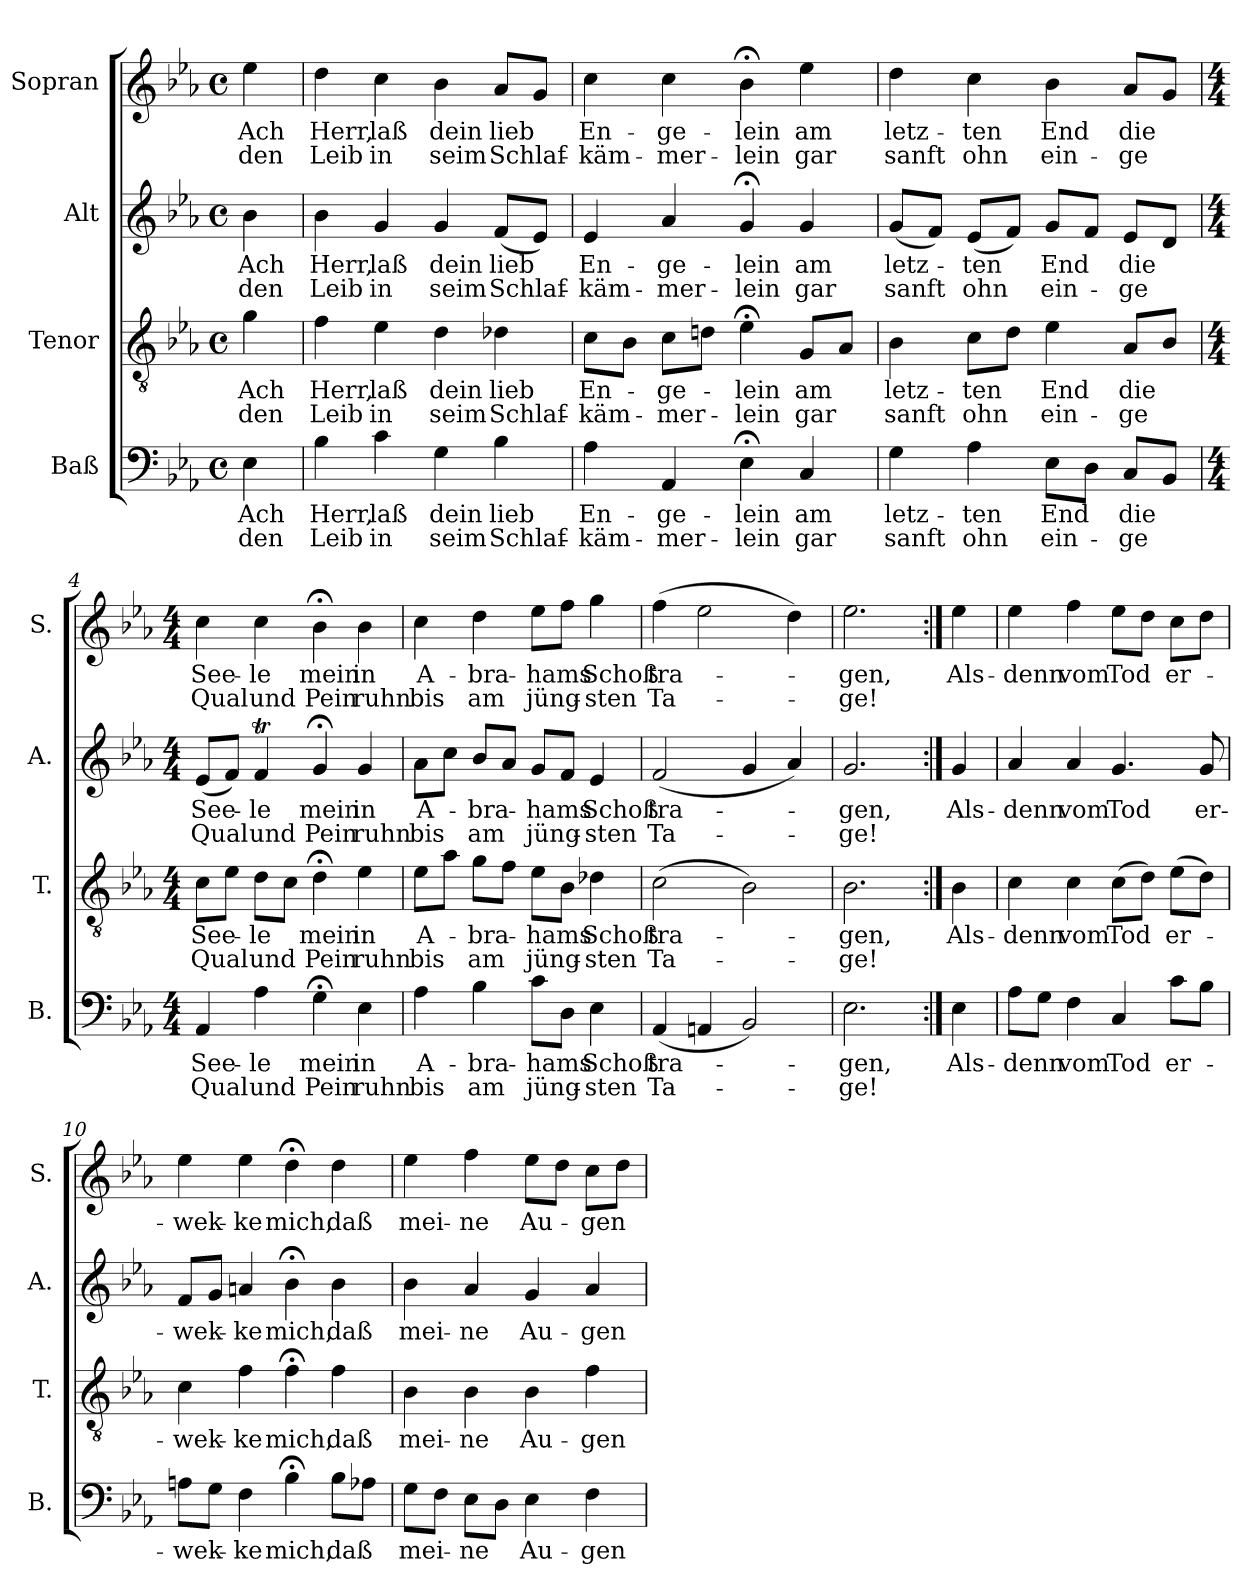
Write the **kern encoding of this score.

**kern	**text	**text	**kern	**text	**text	**kern	**text	**text	**kern	**text	**text
*part4	*part4	*part4	*part3	*part3	*part3	*part2	*part2	*part2	*part1	*part1	*part1
*staff4	*staff4	*staff4	*staff3	*staff3	*staff3	*staff2	*staff2	*staff2	*staff1	*staff1	*staff1
*I"Baß	*	*	*I"Tenor	*	*	*I"Alt	*	*	*I"Sopran	*	*
*I'B.	*	*	*I'T.	*	*	*I'A.	*	*	*I'S.	*	*
*clefF4	*	*	*clefGv2	*	*	*clefG2	*	*	*clefG2	*	*
*k[b-e-a-]	*	*	*k[b-e-a-]	*	*	*k[b-e-a-]	*	*	*k[b-e-a-]	*	*
*E-:	*	*	*E-:	*	*	*E-:	*	*	*E-:	*	*
*M4/4	*	*	*M4/4	*	*	*M4/4	*	*	*M4/4	*	*
*met(c)	*	*	*met(c)	*	*	*met(c)	*	*	*met(c)	*	*
=	=	=	=	=	=	=	=	=	=	=	=
!	!LO:LY:b	!LO:LY:b	!	!LO:LY:b	!LO:LY:b	!	!LO:LY:b	!LO:LY:b	!	!LO:LY:b	!LO:LY:b
4E-\	Ach	den	4g\	Ach	den	4b-\	Ach	den	4ee-\	Ach	den
=1	=1	=1	=1	=1	=1	=1	=1	=1	=1	=1	=1
!	!LO:LY:b	!LO:LY:b	!	!LO:LY:b	!LO:LY:b	!	!LO:LY:b	!LO:LY:b	!	!LO:LY:b	!LO:LY:b
4B-\	Herr,	Leib	4f\	Herr,	Leib	4b-\	Herr,	Leib	4dd\	Herr,	Leib
!	!LO:LY:b	!LO:LY:b	!	!LO:LY:b	!LO:LY:b	!	!LO:LY:b	!LO:LY:b	!	!LO:LY:b	!LO:LY:b
4c\	laß	in	4e-\	laß	in	4g/	laß	in	4cc\	laß	in
!	!LO:LY:b	!LO:LY:b	!	!LO:LY:b	!LO:LY:b	!	!LO:LY:b	!LO:LY:b	!	!LO:LY:b	!LO:LY:b
4G\	dein	seim	4d\	dein	seim	4g/	dein	seim	4b-\	dein	seim
!	!LO:LY:b	!LO:LY:b	!	!LO:LY:b	!LO:LY:b	!	!LO:LY:b	!LO:LY:b	!	!LO:LY:b	!LO:LY:b
4B-\	lieb	Schlaf-	4d-X\	lieb	Schlaf-	(<8f/L	lieb	Schlaf-	8a-/L	lieb	Schlaf-
.	.	.	.	.	.	8e-/J)	.	.	8g/J	.	.
=2	=2	=2	=2	=2	=2	=2	=2	=2	=2	=2	=2
!	!LO:LY:b	!LO:LY:b	!	!LO:LY:b	!LO:LY:b	!	!LO:LY:b	!LO:LY:b	!	!LO:LY:b	!LO:LY:b
4A-\	-En-	-käm-	8c\L	-En-	-käm-	4e-/	-En-	-käm-	4cc\	-En-	-käm-
.	.	.	8B-\J	.	.	.	.	.	.	.	.
!	!LO:LY:b	!LO:LY:b	!	!LO:LY:b	!LO:LY:b	!	!LO:LY:b	!LO:LY:b	!	!LO:LY:b	!LO:LY:b
4AA-/	-ge-	-mer-	8c\L	-ge-	-mer-	4a-/	-ge-	-mer-	4cc\	-ge-	-mer-
.	.	.	8dni\J	.	.	.	.	.	.	.	.
!	!LO:LY:b	!LO:LY:b	!	!LO:LY:b	!LO:LY:b	!	!LO:LY:b	!LO:LY:b	!	!LO:LY:b	!LO:LY:b
4E-;<\	-lein	lein	4e-;<\	-lein	lein	4g;</	-lein	lein	4b-;<\	-lein	lein
!	!LO:LY:b	!LO:LY:b	!	!LO:LY:b	!LO:LY:b	!	!LO:LY:b	!LO:LY:b	!	!LO:LY:b	!LO:LY:b
4C/	am	gar	8G/L	am	gar	4g/	am	gar	4ee-\	am	gar
.	.	.	8A-/J	.	.	.	.	.	.	.	.
=3	=3	=3	=3	=3	=3	=3	=3	=3	=3	=3	=3
!	!LO:LY:b	!LO:LY:b	!	!LO:LY:b	!LO:LY:b	!	!LO:LY:b	!LO:LY:b	!	!LO:LY:b	!LO:LY:b
4G\	letz-	-sanft	4B-\	letz-	-sanft	(<8g/L	letz-	-sanft	4dd\	letz-	-sanft
.	.	.	.	.	.	8f/J)	.	.	.	.	.
!	!LO:LY:b	!LO:LY:b	!	!LO:LY:b	!LO:LY:b	!	!LO:LY:b	!LO:LY:b	!	!LO:LY:b	!LO:LY:b
4A-\	ten	ohn	8c\L	ten	ohn	(<8e-/L	ten	ohn	4cc\	ten	ohn
.	.	.	8d\J	.	.	8f/J)	.	.	.	.	.
!	!LO:LY:b	!LO:LY:b	!	!LO:LY:b	!LO:LY:b	!	!LO:LY:b	!LO:LY:b	!	!LO:LY:b	!LO:LY:b
8E-\L	End	ein-	4e-\	End	ein-	8g/L	End	ein-	4b-\	End	ein-
8D\J	.	.	.	.	.	8f/J	.	.	.	.	.
!	!LO:LY:b	!LO:LY:b	!	!LO:LY:b	!LO:LY:b	!	!LO:LY:b	!LO:LY:b	!	!LO:LY:b	!LO:LY:b
8C/L	-die	ge	8A-/L	-die	ge	8e-/L	-die	ge	8a-/L	-die	ge
8BB-/J	.	.	8B-/J	.	.	8d/J	.	.	8g/J	.	.
!!LO:LB:g=z
=4	=4	=4	=4	=4	=4	=4	=4	=4	=4	=4	=4
*M4/4	*	*	*M4/4	*	*	*M4/4	*	*	*M4/4	*	*
!	!LO:LY:b	!LO:LY:b	!	!LO:LY:b	!LO:LY:b	!	!LO:LY:b	!LO:LY:b	!	!LO:LY:b	!LO:LY:b
4AA-/	See-	-Qual	8c\L	See-	-Qual	(<8e-/L	See-	-Qual	4cc\	See-	-Qual
.	.	.	8e-\J	.	.	8f/J)	.	.	.	.	.
!	!LO:LY:b	!LO:LY:b	!	!LO:LY:b	!LO:LY:b	!	!LO:LY:b	!LO:LY:b	!	!LO:LY:b	!LO:LY:b
4A-\	le	und	8d\L	le	und	4fT/	le	und	4cc\	le	und
.	.	.	8c\J	.	.	.	.	.	.	.	.
!	!LO:LY:b	!LO:LY:b	!	!LO:LY:b	!LO:LY:b	!	!LO:LY:b	!LO:LY:b	!	!LO:LY:b	!LO:LY:b
4G;<\	mein	Pein	4d;<\	mein	Pein	4g;</	mein	Pein	4b-;<\	mein	Pein
!	!LO:LY:b	!LO:LY:b	!	!LO:LY:b	!LO:LY:b	!	!LO:LY:b	!LO:LY:b	!	!LO:LY:b	!LO:LY:b
4E-\	in	ruhn	4e-\	in	ruhn	4g/	in	ruhn	4b-\	in	ruhn
=5	=5	=5	=5	=5	=5	=5	=5	=5	=5	=5	=5
!	!LO:LY:b	!LO:LY:b	!	!LO:LY:b	!LO:LY:b	!	!LO:LY:b	!LO:LY:b	!	!LO:LY:b	!LO:LY:b
4A-\	A-	-bis	8e-\L	A-	-bis	8a-\L	A-	-bis	4cc\	A-	-bis
.	.	.	8a-\J	.	.	8cc\J	.	.	.	.	.
!	!LO:LY:b	!LO:LY:b	!	!LO:LY:b	!LO:LY:b	!	!LO:LY:b	!LO:LY:b	!	!LO:LY:b	!LO:LY:b
4B-\	bra-	-am	8g\L	bra-	-am	8b-/L	bra-	-am	4dd\	bra-	-am
.	.	.	8f\J	.	.	8a-/J	.	.	.	.	.
!	!LO:LY:b	!LO:LY:b	!	!LO:LY:b	!LO:LY:b	!	!LO:LY:b	!LO:LY:b	!	!LO:LY:b	!LO:LY:b
8c\L	hams	jüng-	8e-\L	hams	jüng-	8g/L	hams	jüng-	8ee-\L	hams	jüng-
8D\J	.	.	8B-\J	.	.	8f/J	.	.	8ff\J	.	.
!	!LO:LY:b	!LO:LY:b	!	!LO:LY:b	!LO:LY:b	!	!LO:LY:b	!LO:LY:b	!	!LO:LY:b	!LO:LY:b
4E-\	-Schoß	sten	4d-X\	-Schoß	sten	4e-/	-Schoß	sten	4gg\	-Schoß	sten
=6	=6	=6	=6	=6	=6	=6	=6	=6	=6	=6	=6
!	!LO:LY:b	!LO:LY:b	!	!LO:LY:b	!LO:LY:b	!	!LO:LY:b	!LO:LY:b	!	!LO:LY:b	!LO:LY:b
(<4AA-/	tra-	-Ta-	(>2c\	tra-	-Ta-	(<2f/	tra-	-Ta-	(>4ff\	tra-	-Ta-
4AAn/	.	.	.	.	.	.	.	.	2ee-\	.	.
2BB-/)	.	.	2B-\)	.	.	4g/	.	.	.	.	.
.	.	.	.	.	.	4a-/)	.	.	4dd\)	.	.
=7	=7	=7	=7	=7	=7	=7	=7	=7	=7	=7	=7
!	!LO:LY:b	!LO:LY:b	!	!LO:LY:b	!LO:LY:b	!	!LO:LY:b	!LO:LY:b	!	!LO:LY:b	!LO:LY:b
2.E-\	-gen,	ge!	2.B-\	-gen,	ge!	2.g/	-gen,	ge!	2.ee-\	-gen,	ge!
=8:|!	=8:|!	=8:|!	=8:|!	=8:|!	=8:|!	=8:|!	=8:|!	=8:|!	=8:|!	=8:|!	=8:|!
!	!LO:LY:b	!	!	!LO:LY:b	!	!	!LO:LY:b	!	!	!LO:LY:b	!
4E-\	Als-	.	4B-\	Als-	.	4g/	Als-	.	4ee-\	Als-	.
!!LO:PB:g=z
=9	=9	=9	=9	=9	=9	=9	=9	=9	=9	=9	=9
!	!LO:LY:b	!	!	!LO:LY:b	!	!	!LO:LY:b	!	!	!LO:LY:b	!
8A-\L	-denn	.	4c\	-denn	.	4a-/	-denn	.	4ee-\	-denn	.
8G\J	.	.	.	.	.	.	.	.	.	.	.
!	!LO:LY:b	!	!	!LO:LY:b	!	!	!LO:LY:b	!	!	!LO:LY:b	!
4F\	vom	.	4c\	vom	.	4a-/	vom	.	4ff\	vom	.
!	!LO:LY:b	!	!	!LO:LY:b	!	!	!LO:LY:b	!	!	!LO:LY:b	!
4C/	Tod	.	(>8c\L	Tod	.	4.g/	Tod	.	8ee-\L	Tod	.
.	.	.	8d\J)	.	.	.	.	.	8dd\J	.	.
!	!LO:LY:b	!	!	!LO:LY:b	!	!	!	!	!	!LO:LY:b	!
8c\L	er-	.	(>8e-\L	er-	.	.	.	.	8cc\L	er-	.
!	!	!	!	!	!	!	!LO:LY:b	!	!	!	!
8B-\J	.	.	8d\J)	.	.	8g/	er-	.	8dd\J	.	.
=10	=10	=10	=10	=10	=10	=10	=10	=10	=10	=10	=10
!	!LO:LY:b	!	!	!LO:LY:b	!	!	!LO:LY:b	!	!	!LO:LY:b	!
8An\L	-wek-	.	4c\	-wek-	.	8f/L	-wek-	.	4ee-\	-wek-	.
8G\J	.	.	.	.	.	8g/J	.	.	.	.	.
!	!LO:LY:b	!	!	!LO:LY:b	!	!	!LO:LY:b	!	!	!LO:LY:b	!
4F\	-ke	.	4f\	-ke	.	4an/	-ke	.	4ee-\	-ke	.
!	!LO:LY:b	!	!	!LO:LY:b	!	!	!LO:LY:b	!	!	!LO:LY:b	!
4B-;<\	mich,	.	4f;<\	mich,	.	4b-;<\	mich,	.	4dd;<\	mich,	.
!	!LO:LY:b	!	!	!LO:LY:b	!	!	!LO:LY:b	!	!	!LO:LY:b	!
8B-\L	daß	.	4f\	daß	.	4b-\	daß	.	4dd\	daß	.
8A-X\J	.	.	.	.	.	.	.	.	.	.	.
=11	=11	=11	=11	=11	=11	=11	=11	=11	=11	=11	=11
!	!LO:LY:b	!	!	!LO:LY:b	!	!	!LO:LY:b	!	!	!LO:LY:b	!
8G\L	mei-	.	4B-\	mei-	.	4b-\	mei-	.	4ee-\	mei-	.
8F\J	.	.	.	.	.	.	.	.	.	.	.
!	!LO:LY:b	!	!	!LO:LY:b	!	!	!LO:LY:b	!	!	!LO:LY:b	!
8E-\L	-ne	.	4B-\	-ne	.	4a-i/	-ne	.	4ff\	-ne	.
8D\J	.	.	.	.	.	.	.	.	.	.	.
!	!LO:LY:b	!	!	!LO:LY:b	!	!	!LO:LY:b	!	!	!LO:LY:b	!
4E-\	Au-	.	4B-\	Au-	.	4g/	Au-	.	8ee-\L	Au-	.
.	.	.	.	.	.	.	.	.	8dd\J	.	.
!	!LO:LY:b	!	!	!LO:LY:b	!	!	!LO:LY:b	!	!	!LO:LY:b	!
4F\	-gen	.	4f\	-gen	.	4a-/	-gen	.	8cc\L	-gen	.
.	.	.	.	.	.	.	.	.	8dd\J	.	.
=	=	=	=	=	=	=	=	=	=	=	=
*-	*-	*-	*-	*-	*-	*-	*-	*-	*-	*-	*-
